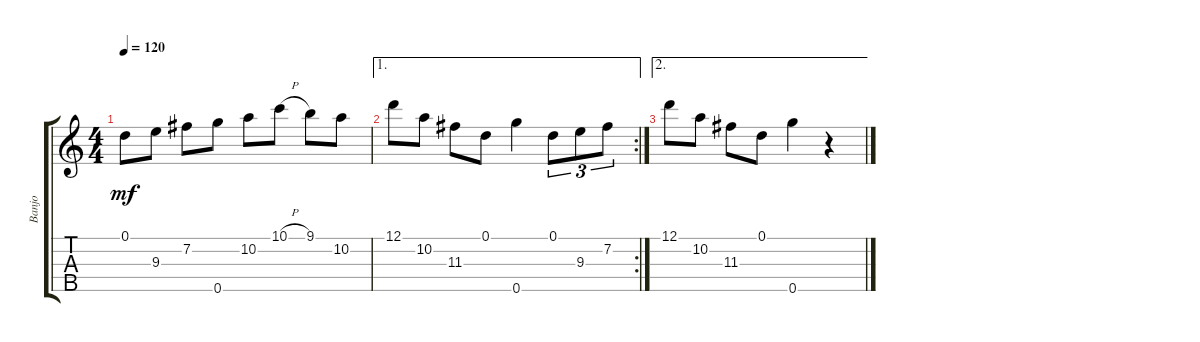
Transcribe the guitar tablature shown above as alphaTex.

\track ("Banjo" "Banjo") {instrument banjo}
\staff {score tabs}
\tuning (D4 B3 G3 D3 G4) {hide}
\displaytranspose 12
\ts (4 4)
\tempo 120
\clef g2
\ks c
0.1.8{dy mf} 9.3.8 7.2.8 0.5.8 10.2.8 10.1{h}.8 9.1.8 10.2.8 |
\ae 1
\rc 2
12.1.8 10.2.8 11.3.8 0.1.8 0.5.4 0.1.8{tu (3 2)} 9.3.8{tu (3 2)} 7.2.8{tu (3 2)} |
\ae 2
12.1.8 10.2.8 11.3.8 0.1.8 0.5.4 r.4
